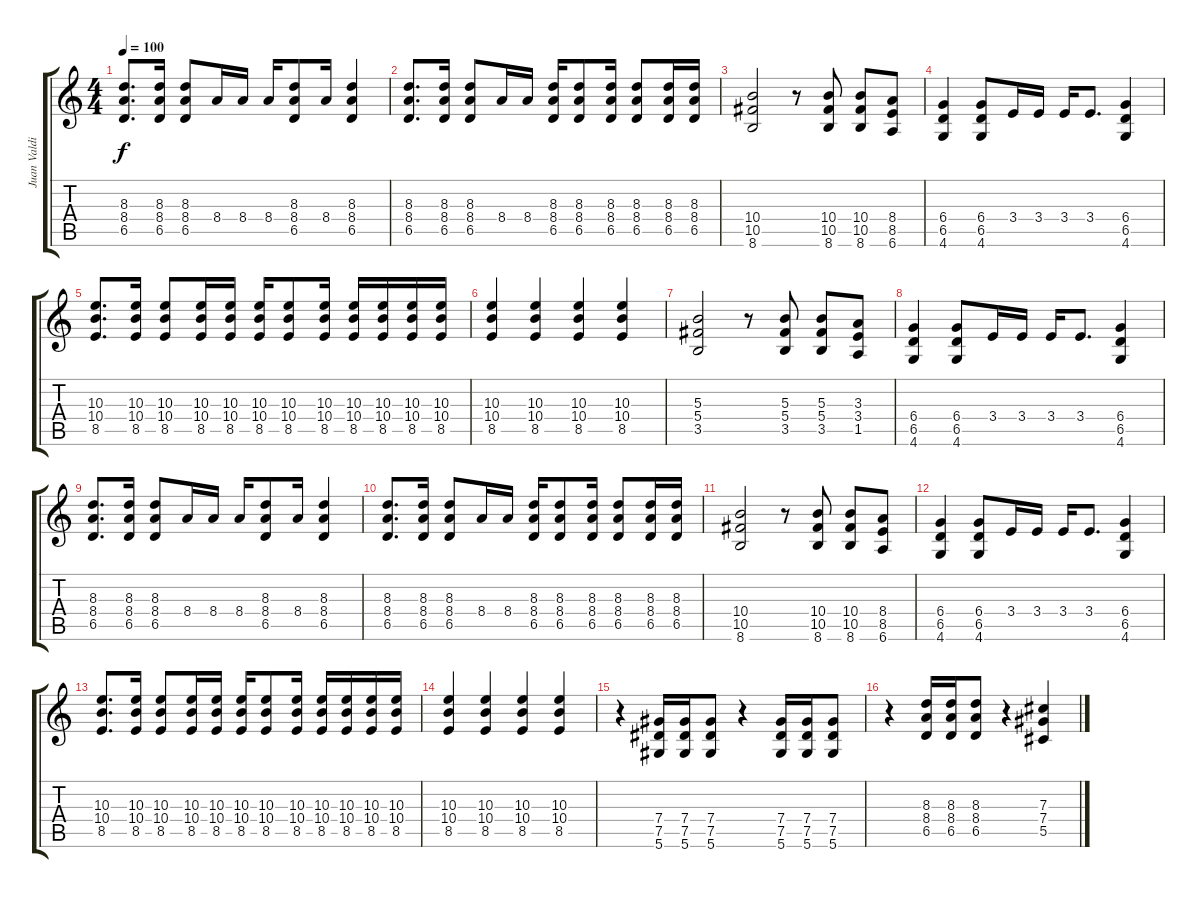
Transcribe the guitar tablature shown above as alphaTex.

\track ("Juan Valdivia" "Juan Valdi") {instrument distortionguitar}
\staff {score tabs}
\tuning (Eb4 Bb3 Gb3 Db3 Ab2 Eb2) {hide}
\ts (4 4)
\tempo 100
\clef g2
\ks c
(8.3 8.4 6.5).8{d dy f} (8.3 8.4 6.5).16 (8.3 8.4 6.5).8 8.4.16 8.4.16 8.4.16 (8.3 8.4 6.5).8 8.4.16 (8.3 8.4 6.5).4 |
(8.3 8.4 6.5).8{d} (8.3 8.4 6.5).16 (8.3 8.4 6.5).8 8.4.16 8.4.16 (8.3 8.4 6.5).16 (8.3 8.4 6.5).8 (8.3 8.4 6.5).16 (8.3 8.4 6.5).8 (8.3 8.4 6.5).16 (8.3 8.4 6.5).16 |
(10.4 10.5 8.6).2 r.8 (10.4 10.5 8.6).8 (10.4 10.5 8.6).8 (8.4 8.5 6.6).8 |
(6.4 6.5 4.6).4 (6.4 6.5 4.6).8 3.4.16 3.4.16 3.4.16 3.4.8{d} (6.4 6.5 4.6).4 |
(10.3 10.4 8.5).8{d} (10.3 10.4 8.5).16 (10.3 10.4 8.5).8 (10.3 10.4 8.5).16 (10.3 10.4 8.5).16 (10.3 10.4 8.5).16 (10.3 10.4 8.5).8 (10.3 10.4 8.5).16 (10.3 10.4 8.5).16 (10.3 10.4 8.5).16 (10.3 10.4 8.5).16 (10.3 10.4 8.5).16 |
(10.3 10.4 8.5).4 (10.3 10.4 8.5).4 (10.3 10.4 8.5).4 (10.3 10.4 8.5).4 |
(5.3 5.4 3.5).2 r.8 (5.3 5.4 3.5).8 (5.3 5.4 3.5).8 (3.3 3.4 1.5).8 |
(6.4 6.5 4.6).4 (6.4 6.5 4.6).8 3.4.16 3.4.16 3.4.16 3.4.8{d} (6.4 6.5 4.6).4 |
(8.3 8.4 6.5).8{d} (8.3 8.4 6.5).16 (8.3 8.4 6.5).8 8.4.16 8.4.16 8.4.16 (8.3 8.4 6.5).8 8.4.16 (8.3 8.4 6.5).4 |
(8.3 8.4 6.5).8{d} (8.3 8.4 6.5).16 (8.3 8.4 6.5).8 8.4.16 8.4.16 (8.3 8.4 6.5).16 (8.3 8.4 6.5).8 (8.3 8.4 6.5).16 (8.3 8.4 6.5).8 (8.3 8.4 6.5).16 (8.3 8.4 6.5).16 |
(10.4 10.5 8.6).2 r.8 (10.4 10.5 8.6).8 (10.4 10.5 8.6).8 (8.4 8.5 6.6).8 |
(6.4 6.5 4.6).4 (6.4 6.5 4.6).8 3.4.16 3.4.16 3.4.16 3.4.8{d} (6.4 6.5 4.6).4 |
(10.3 10.4 8.5).8{d} (10.3 10.4 8.5).16 (10.3 10.4 8.5).8 (10.3 10.4 8.5).16 (10.3 10.4 8.5).16 (10.3 10.4 8.5).16 (10.3 10.4 8.5).8 (10.3 10.4 8.5).16 (10.3 10.4 8.5).16 (10.3 10.4 8.5).16 (10.3 10.4 8.5).16 (10.3 10.4 8.5).16 |
(10.3 10.4 8.5).4 (10.3 10.4 8.5).4 (10.3 10.4 8.5).4 (10.3 10.4 8.5).4 |
r.4 (7.4 7.5 5.6).16 (7.4 7.5 5.6).16 (7.4 7.5 5.6).8 r.4 (7.4 7.5 5.6).16 (7.4 7.5 5.6).16 (7.4 7.5 5.6).8 |
r.4 (8.3 8.4 6.5).16 (8.3 8.4 6.5).16 (8.3 8.4 6.5).8 r.4 (7.3 7.4 5.5).4
